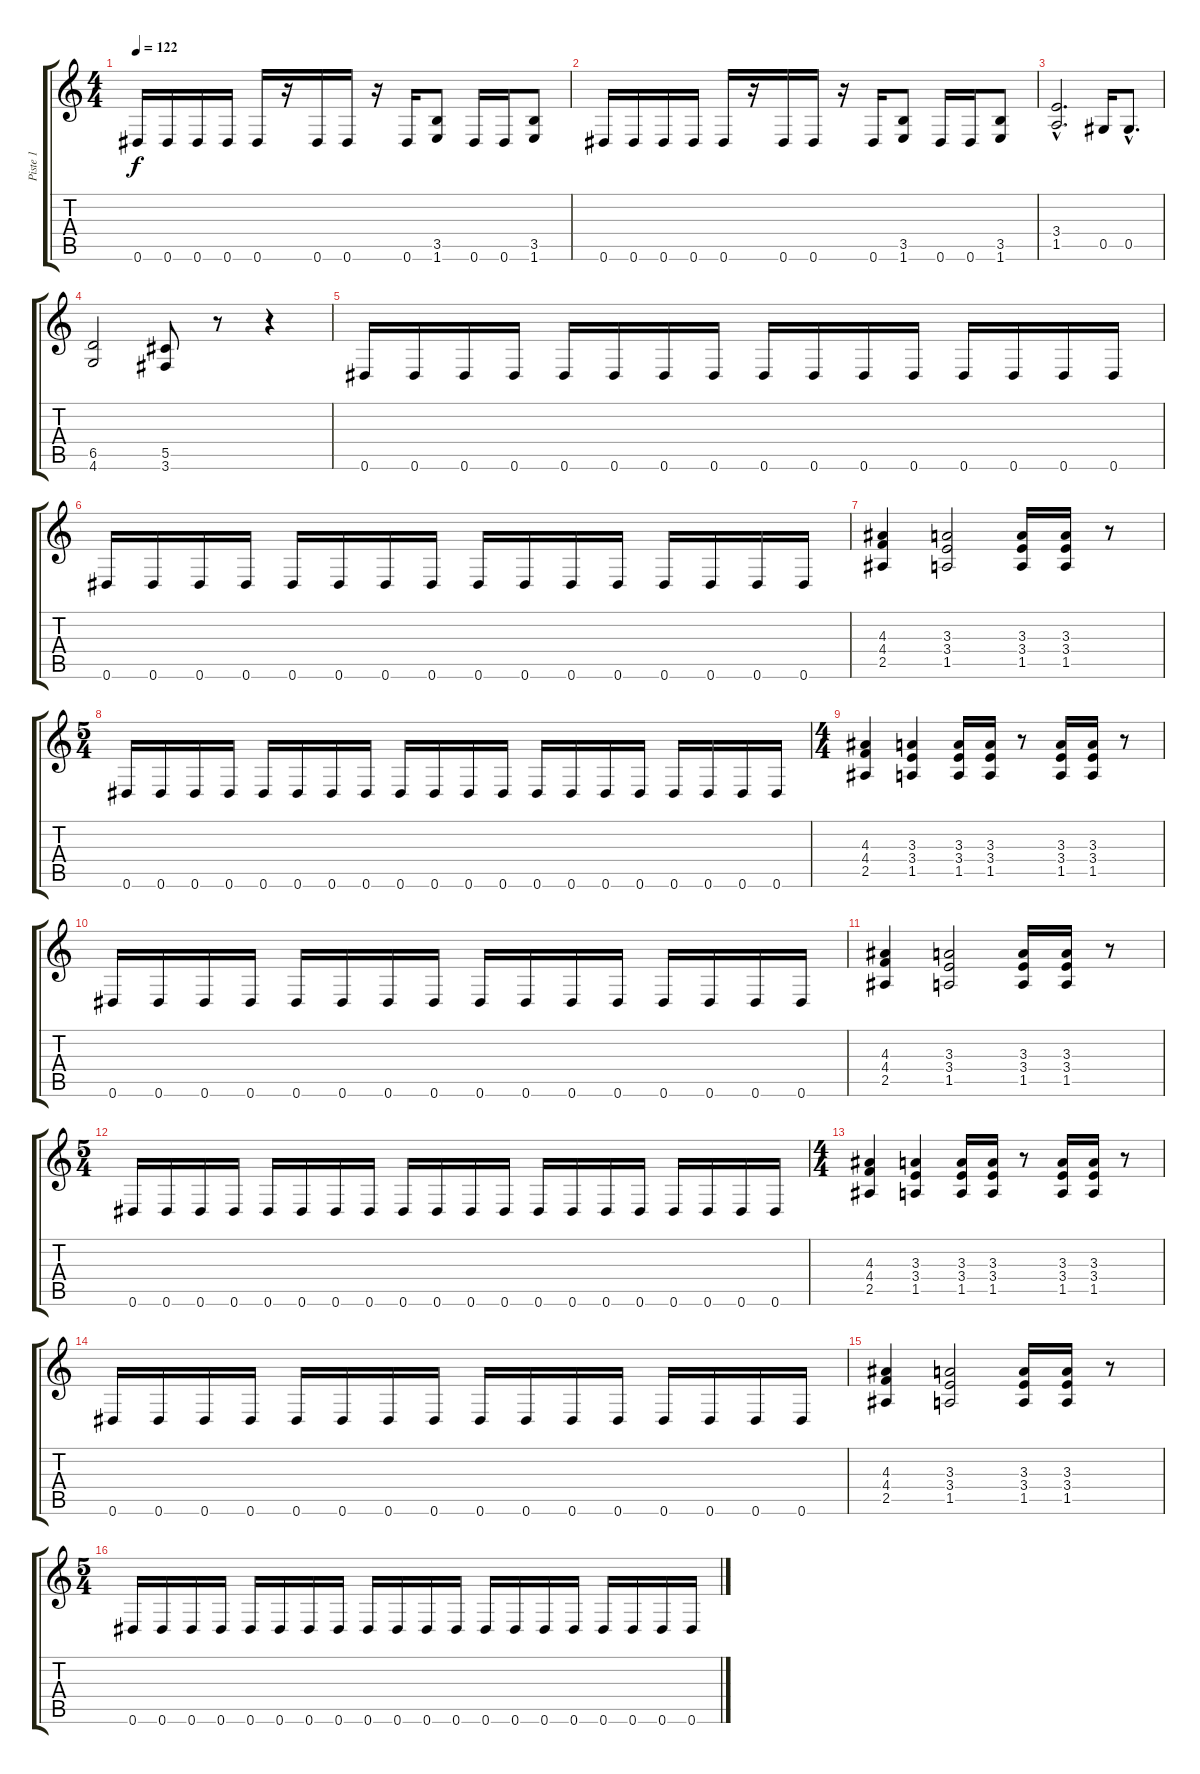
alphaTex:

\track ("Piste 1" "Piste 1") {instrument distortionguitar}
\staff {score tabs}
\tuning (Eb4 Bb3 Gb3 Db3 Ab2 Eb2) {hide}
\ts (4 4)
\tempo 122
\clef g2
\ks c
0.6.16{dy f} 0.6.16 0.6.16 0.6.16 0.6.16 r.16 0.6.16 0.6.16 r.16 0.6.16 (3.5 1.6).8 0.6.16 0.6.16 (3.5 1.6).8 |
0.6.16 0.6.16 0.6.16 0.6.16 0.6.16 r.16 0.6.16 0.6.16 r.16 0.6.16 (3.5 1.6).8 0.6.16 0.6.16 (3.5 1.6).8 |
(3.4{hac} 1.5{hac}).2{d} 0.5.16 0.5{hac}.8{d} |
(6.5 4.6).2 (5.5 3.6).8 r.8 r.4 |
0.6.16 0.6.16 0.6.16 0.6.16 0.6.16 0.6.16 0.6.16 0.6.16 0.6.16 0.6.16 0.6.16 0.6.16 0.6.16 0.6.16 0.6.16 0.6.16 |
0.6.16 0.6.16 0.6.16 0.6.16 0.6.16 0.6.16 0.6.16 0.6.16 0.6.16 0.6.16 0.6.16 0.6.16 0.6.16 0.6.16 0.6.16 0.6.16 |
(4.3 4.4 2.5).4 (3.3 3.4 1.5).2 (3.3 3.4 1.5).16 (3.3 3.4 1.5).16 r.8 |
\ts (5 4)
0.6.16 0.6.16 0.6.16 0.6.16 0.6.16 0.6.16 0.6.16 0.6.16 0.6.16 0.6.16 0.6.16 0.6.16 0.6.16 0.6.16 0.6.16 0.6.16 0.6.16 0.6.16 0.6.16 0.6.16 |
\ts (4 4)
(4.3 4.4 2.5).4 (3.3 3.4 1.5).4 (3.3 3.4 1.5).16 (3.3 3.4 1.5).16 r.8 (3.3 3.4 1.5).16 (3.3 3.4 1.5).16 r.8 |
0.6.16 0.6.16 0.6.16 0.6.16 0.6.16 0.6.16 0.6.16 0.6.16 0.6.16 0.6.16 0.6.16 0.6.16 0.6.16 0.6.16 0.6.16 0.6.16 |
(4.3 4.4 2.5).4 (3.3 3.4 1.5).2 (3.3 3.4 1.5).16 (3.3 3.4 1.5).16 r.8 |
\ts (5 4)
0.6.16 0.6.16 0.6.16 0.6.16 0.6.16 0.6.16 0.6.16 0.6.16 0.6.16 0.6.16 0.6.16 0.6.16 0.6.16 0.6.16 0.6.16 0.6.16 0.6.16 0.6.16 0.6.16 0.6.16 |
\ts (4 4)
(4.3 4.4 2.5).4 (3.3 3.4 1.5).4 (3.3 3.4 1.5).16 (3.3 3.4 1.5).16 r.8 (3.3 3.4 1.5).16 (3.3 3.4 1.5).16 r.8 |
0.6.16 0.6.16 0.6.16 0.6.16 0.6.16 0.6.16 0.6.16 0.6.16 0.6.16 0.6.16 0.6.16 0.6.16 0.6.16 0.6.16 0.6.16 0.6.16 |
(4.3 4.4 2.5).4 (3.3 3.4 1.5).2 (3.3 3.4 1.5).16 (3.3 3.4 1.5).16 r.8 |
\ts (5 4)
0.6.16 0.6.16 0.6.16 0.6.16 0.6.16 0.6.16 0.6.16 0.6.16 0.6.16 0.6.16 0.6.16 0.6.16 0.6.16 0.6.16 0.6.16 0.6.16 0.6.16 0.6.16 0.6.16 0.6.16
